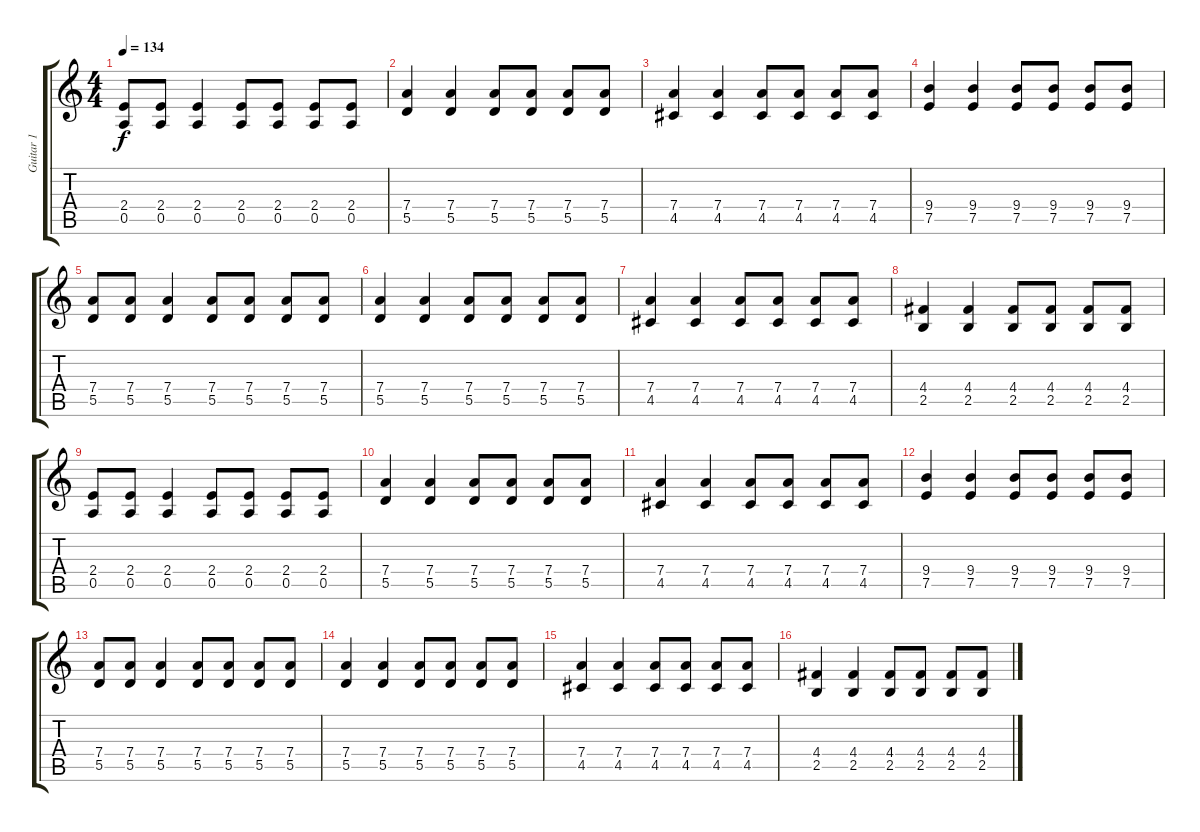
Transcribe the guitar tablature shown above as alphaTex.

\track ("Guitar 1" "Guitar 1") {instrument distortionguitar}
\staff {score tabs}
\tuning (E4 B3 G3 D3 A2 E2) {hide}
\ts (4 4)
\tempo 134
\clef g2
\ks c
(2.4 0.5).8{dy f} (2.4 0.5).8 (2.4 0.5).4 (2.4 0.5).8 (2.4 0.5).8 (2.4 0.5).8 (2.4 0.5).8 |
(7.4 5.5).4 (7.4 5.5).4 (7.4 5.5).8 (7.4 5.5).8 (7.4 5.5).8 (7.4 5.5).8 |
(7.4 4.5).4 (7.4 4.5).4 (7.4 4.5).8 (7.4 4.5).8 (7.4 4.5).8 (7.4 4.5).8 |
(9.4 7.5).4 (9.4 7.5).4 (9.4 7.5).8 (9.4 7.5).8 (9.4 7.5).8 (9.4 7.5).8 |
(7.4 5.5).8 (7.4 5.5).8 (7.4 5.5).4 (7.4 5.5).8 (7.4 5.5).8 (7.4 5.5).8 (7.4 5.5).8 |
(7.4 5.5).4 (7.4 5.5).4 (7.4 5.5).8 (7.4 5.5).8 (7.4 5.5).8 (7.4 5.5).8 |
(7.4 4.5).4 (7.4 4.5).4 (7.4 4.5).8 (7.4 4.5).8 (7.4 4.5).8 (7.4 4.5).8 |
(4.4 2.5).4 (4.4 2.5).4 (4.4 2.5).8 (4.4 2.5).8 (4.4 2.5).8 (4.4 2.5).8 |
(2.4 0.5).8 (2.4 0.5).8 (2.4 0.5).4 (2.4 0.5).8 (2.4 0.5).8 (2.4 0.5).8 (2.4 0.5).8 |
(7.4 5.5).4 (7.4 5.5).4 (7.4 5.5).8 (7.4 5.5).8 (7.4 5.5).8 (7.4 5.5).8 |
(7.4 4.5).4 (7.4 4.5).4 (7.4 4.5).8 (7.4 4.5).8 (7.4 4.5).8 (7.4 4.5).8 |
(9.4 7.5).4 (9.4 7.5).4 (9.4 7.5).8 (9.4 7.5).8 (9.4 7.5).8 (9.4 7.5).8 |
(7.4 5.5).8 (7.4 5.5).8 (7.4 5.5).4 (7.4 5.5).8 (7.4 5.5).8 (7.4 5.5).8 (7.4 5.5).8 |
(7.4 5.5).4 (7.4 5.5).4 (7.4 5.5).8 (7.4 5.5).8 (7.4 5.5).8 (7.4 5.5).8 |
(7.4 4.5).4 (7.4 4.5).4 (7.4 4.5).8 (7.4 4.5).8 (7.4 4.5).8 (7.4 4.5).8 |
(4.4 2.5).4 (4.4 2.5).4 (4.4 2.5).8 (4.4 2.5).8 (4.4 2.5).8 (4.4 2.5).8
